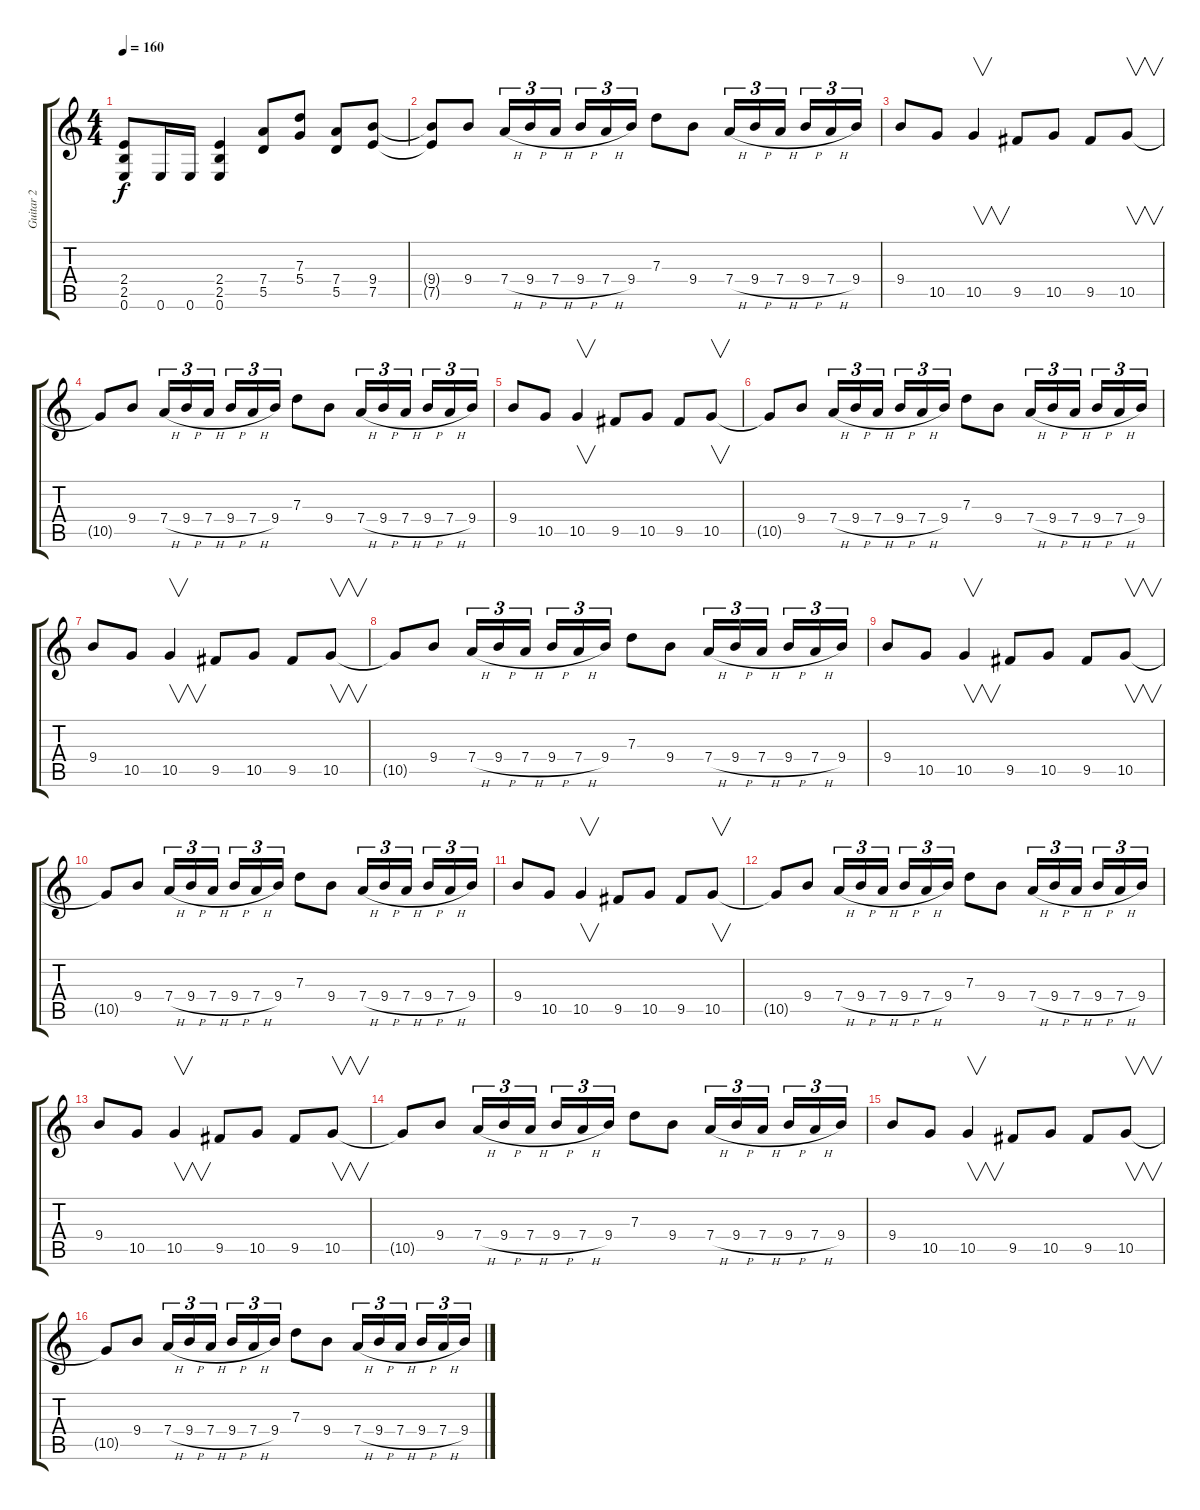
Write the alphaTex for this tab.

\track ("Guitar 2" "Guitar 2") {instrument distortionguitar}
\staff {score tabs}
\tuning (E4 B3 G3 D3 A2 E2) {hide}
\ts (4 4)
\tempo 160
\clef g2
\ks c
(2.4 2.5 0.6).8{dy f} 0.6.16 0.6.16 (2.4 2.5 0.6).4 (7.4 5.5).8 (7.3 5.4).8 (7.4 5.5).8 (9.4 7.5).8 |
(9.4{t} 7.5{t}).8 9.4.8 7.4{h}.16{tu (3 2)} 9.4{h}.16{tu (3 2)} 7.4{h}.16{tu (3 2)} 9.4{h}.16{tu (3 2)} 7.4{h}.16{tu (3 2)} 9.4.16{tu (3 2)} 7.3.8 9.4.8 7.4{h}.16{tu (3 2)} 9.4{h}.16{tu (3 2)} 7.4{h}.16{tu (3 2)} 9.4{h}.16{tu (3 2)} 7.4{h}.16{tu (3 2)} 9.4.16{tu (3 2)} |
9.4.8 10.5.8 10.5.4{v} 9.5.8 10.5.8 9.5.8 10.5.8{v} |
10.5{t}.8 9.4.8 7.4{h}.16{tu (3 2)} 9.4{h}.16{tu (3 2)} 7.4{h}.16{tu (3 2)} 9.4{h}.16{tu (3 2)} 7.4{h}.16{tu (3 2)} 9.4.16{tu (3 2)} 7.3.8 9.4.8 7.4{h}.16{tu (3 2)} 9.4{h}.16{tu (3 2)} 7.4{h}.16{tu (3 2)} 9.4{h}.16{tu (3 2)} 7.4{h}.16{tu (3 2)} 9.4.16{tu (3 2)} |
9.4.8 10.5.8 10.5.4{v} 9.5.8 10.5.8 9.5.8 10.5.8{v} |
10.5{t}.8 9.4.8 7.4{h}.16{tu (3 2)} 9.4{h}.16{tu (3 2)} 7.4{h}.16{tu (3 2)} 9.4{h}.16{tu (3 2)} 7.4{h}.16{tu (3 2)} 9.4.16{tu (3 2)} 7.3.8 9.4.8 7.4{h}.16{tu (3 2)} 9.4{h}.16{tu (3 2)} 7.4{h}.16{tu (3 2)} 9.4{h}.16{tu (3 2)} 7.4{h}.16{tu (3 2)} 9.4.16{tu (3 2)} |
9.4.8 10.5.8 10.5.4{v} 9.5.8 10.5.8 9.5.8 10.5.8{v} |
10.5{t}.8 9.4.8 7.4{h}.16{tu (3 2)} 9.4{h}.16{tu (3 2)} 7.4{h}.16{tu (3 2)} 9.4{h}.16{tu (3 2)} 7.4{h}.16{tu (3 2)} 9.4.16{tu (3 2)} 7.3.8 9.4.8 7.4{h}.16{tu (3 2)} 9.4{h}.16{tu (3 2)} 7.4{h}.16{tu (3 2)} 9.4{h}.16{tu (3 2)} 7.4{h}.16{tu (3 2)} 9.4.16{tu (3 2)} |
9.4.8 10.5.8 10.5.4{v} 9.5.8 10.5.8 9.5.8 10.5.8{v} |
10.5{t}.8 9.4.8 7.4{h}.16{tu (3 2)} 9.4{h}.16{tu (3 2)} 7.4{h}.16{tu (3 2)} 9.4{h}.16{tu (3 2)} 7.4{h}.16{tu (3 2)} 9.4.16{tu (3 2)} 7.3.8 9.4.8 7.4{h}.16{tu (3 2)} 9.4{h}.16{tu (3 2)} 7.4{h}.16{tu (3 2)} 9.4{h}.16{tu (3 2)} 7.4{h}.16{tu (3 2)} 9.4.16{tu (3 2)} |
9.4.8 10.5.8 10.5.4{v} 9.5.8 10.5.8 9.5.8 10.5.8{v} |
10.5{t}.8 9.4.8 7.4{h}.16{tu (3 2)} 9.4{h}.16{tu (3 2)} 7.4{h}.16{tu (3 2)} 9.4{h}.16{tu (3 2)} 7.4{h}.16{tu (3 2)} 9.4.16{tu (3 2)} 7.3.8 9.4.8 7.4{h}.16{tu (3 2)} 9.4{h}.16{tu (3 2)} 7.4{h}.16{tu (3 2)} 9.4{h}.16{tu (3 2)} 7.4{h}.16{tu (3 2)} 9.4.16{tu (3 2)} |
9.4.8 10.5.8 10.5.4{v} 9.5.8 10.5.8 9.5.8 10.5.8{v} |
10.5{t}.8 9.4.8 7.4{h}.16{tu (3 2)} 9.4{h}.16{tu (3 2)} 7.4{h}.16{tu (3 2)} 9.4{h}.16{tu (3 2)} 7.4{h}.16{tu (3 2)} 9.4.16{tu (3 2)} 7.3.8 9.4.8 7.4{h}.16{tu (3 2)} 9.4{h}.16{tu (3 2)} 7.4{h}.16{tu (3 2)} 9.4{h}.16{tu (3 2)} 7.4{h}.16{tu (3 2)} 9.4.16{tu (3 2)} |
9.4.8 10.5.8 10.5.4{v} 9.5.8 10.5.8 9.5.8 10.5.8{v} |
10.5{t}.8 9.4.8 7.4{h}.16{tu (3 2)} 9.4{h}.16{tu (3 2)} 7.4{h}.16{tu (3 2)} 9.4{h}.16{tu (3 2)} 7.4{h}.16{tu (3 2)} 9.4.16{tu (3 2)} 7.3.8 9.4.8 7.4{h}.16{tu (3 2)} 9.4{h}.16{tu (3 2)} 7.4{h}.16{tu (3 2)} 9.4{h}.16{tu (3 2)} 7.4{h}.16{tu (3 2)} 9.4.16{tu (3 2)}
